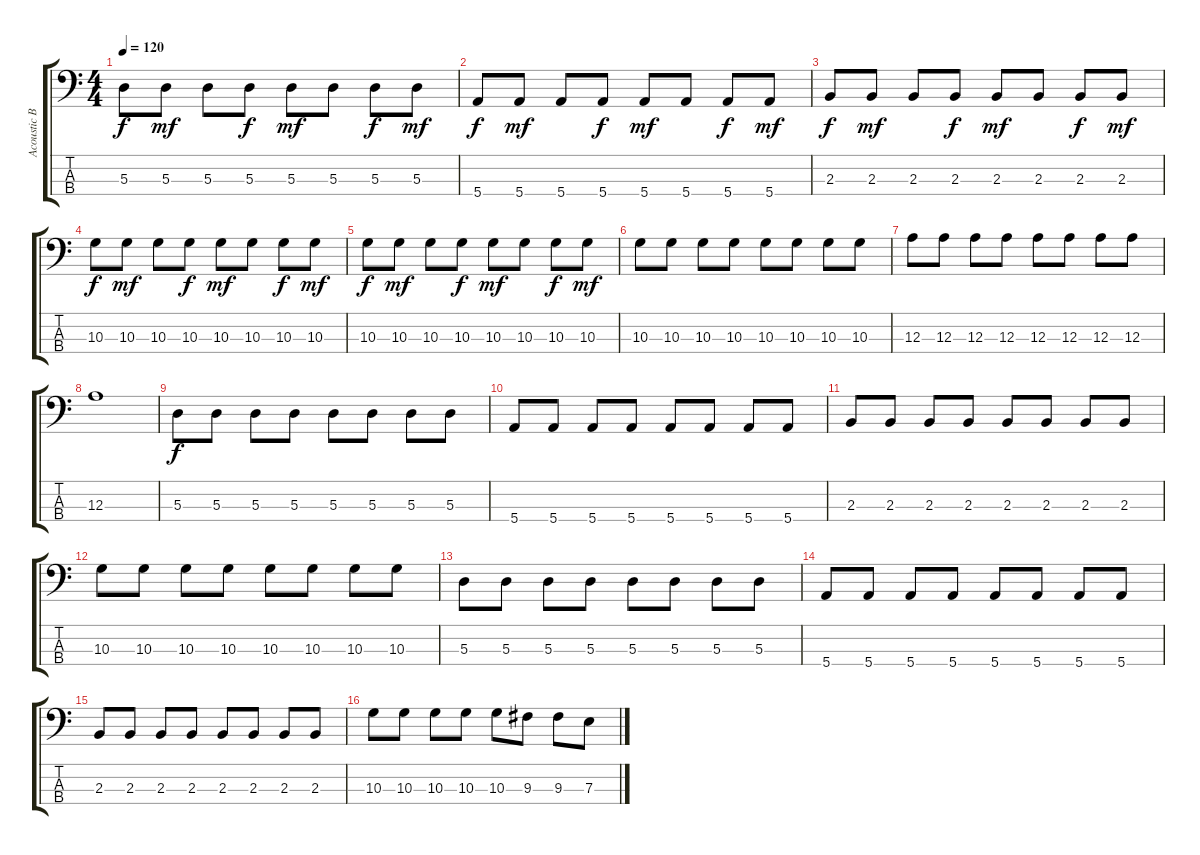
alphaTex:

\track ("Acoustic Bass" "Acoustic B") {instrument acousticguitarsteel}
\staff {score tabs}
\tuning (G2 D2 A1 E1) {hide}
\ts (4 4)
\tempo 120
\clef f4
\ks c
5.3.8{dy f} 5.3.8{dy mf} 5.3.8 5.3.8{dy f} 5.3.8{dy mf} 5.3.8 5.3.8{dy f} 5.3.8{dy mf} |
5.4.8{dy f} 5.4.8{dy mf} 5.4.8 5.4.8{dy f} 5.4.8{dy mf} 5.4.8 5.4.8{dy f} 5.4.8{dy mf} |
2.3.8{dy f} 2.3.8{dy mf} 2.3.8 2.3.8{dy f} 2.3.8{dy mf} 2.3.8 2.3.8{dy f} 2.3.8{dy mf} |
10.3.8{dy f} 10.3.8{dy mf} 10.3.8 10.3.8{dy f} 10.3.8{dy mf} 10.3.8 10.3.8{dy f} 10.3.8{dy mf} |
10.3.8{dy f} 10.3.8{dy mf} 10.3.8 10.3.8{dy f} 10.3.8{dy mf} 10.3.8 10.3.8{dy f} 10.3.8{dy mf} |
10.3.8 10.3.8 10.3.8 10.3.8 10.3.8 10.3.8 10.3.8 10.3.8 |
12.3.8 12.3.8 12.3.8 12.3.8 12.3.8 12.3.8 12.3.8 12.3.8 |
12.3.1 |
5.3.8{dy f} 5.3.8 5.3.8 5.3.8 5.3.8 5.3.8 5.3.8 5.3.8 |
5.4.8 5.4.8 5.4.8 5.4.8 5.4.8 5.4.8 5.4.8 5.4.8 |
2.3.8 2.3.8 2.3.8 2.3.8 2.3.8 2.3.8 2.3.8 2.3.8 |
10.3.8 10.3.8 10.3.8 10.3.8 10.3.8 10.3.8 10.3.8 10.3.8 |
5.3.8 5.3.8 5.3.8 5.3.8 5.3.8 5.3.8 5.3.8 5.3.8 |
5.4.8 5.4.8 5.4.8 5.4.8 5.4.8 5.4.8 5.4.8 5.4.8 |
2.3.8 2.3.8 2.3.8 2.3.8 2.3.8 2.3.8 2.3.8 2.3.8 |
10.3.8 10.3.8 10.3.8 10.3.8 10.3.8 9.3.8 9.3.8 7.3.8
